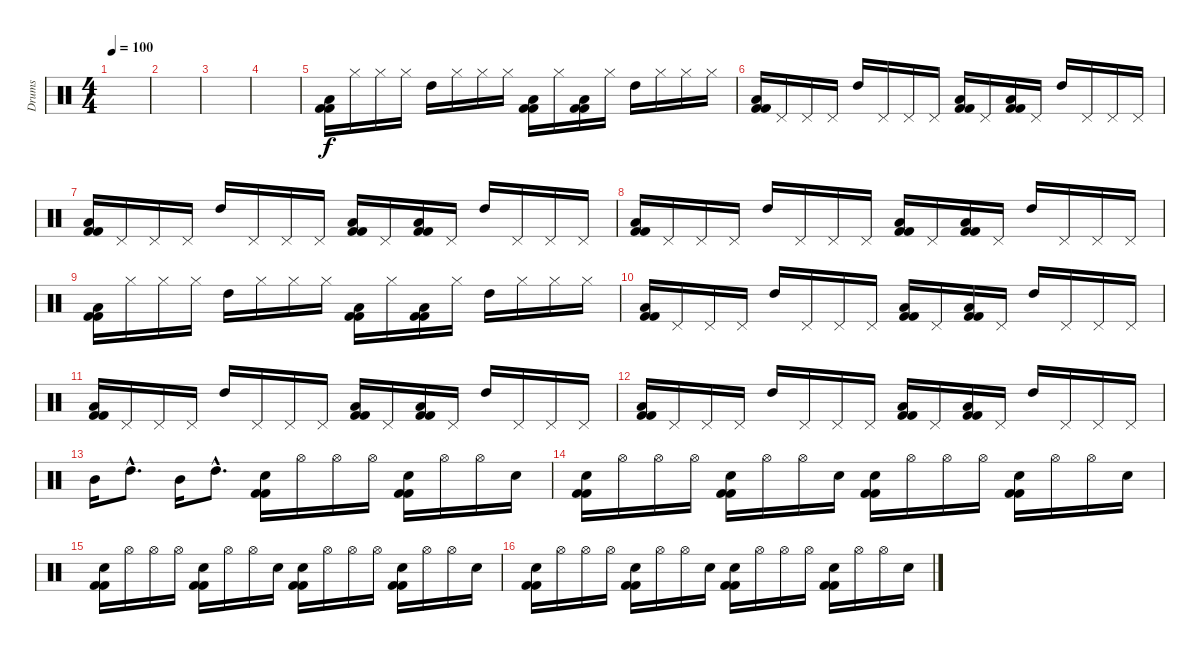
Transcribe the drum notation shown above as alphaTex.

\track ("Drums" "Drums") {instrument percussion}
\staff {score}
\articulation defaults
\ts (4 4)
\tempo 100
\clef neutral
\ks c
|
|
|
|
("Kick (hit) 2" "Kick (hit) 2" "Low Tom (hit)").16 "Hi-Hat (closed)".16 "Hi-Hat (closed)".16 "Hi-Hat (closed)".16 "High Tom (hit)".16 "Hi-Hat (closed)".16 "Hi-Hat (closed)".16 "Hi-Hat (closed)".16 ("Kick (hit) 2" "Kick (hit) 2" "Low Tom (hit)").16 "Hi-Hat (closed)".16 ("Kick (hit) 2" "Kick (hit) 2" "Low Tom (hit)").16 "Hi-Hat (closed)".16 "High Tom (hit)".16 "Hi-Hat (closed)".16 "Hi-Hat (closed)".16 "Hi-Hat (closed)".16 |
("Kick (hit) 2" "Kick (hit) 2" "Low Tom (hit)").16 "Pedal Hi-Hat (hit)".16 "Pedal Hi-Hat (hit)".16 "Pedal Hi-Hat (hit)".16 "High Tom (hit)".16 "Pedal Hi-Hat (hit)".16 "Pedal Hi-Hat (hit)".16 "Pedal Hi-Hat (hit)".16 ("Kick (hit) 2" "Kick (hit) 2" "Low Tom (hit)").16 "Pedal Hi-Hat (hit)".16 ("Kick (hit) 2" "Kick (hit) 2" "Low Tom (hit)").16 "Pedal Hi-Hat (hit)".16 "High Tom (hit)".16 "Pedal Hi-Hat (hit)".16 "Pedal Hi-Hat (hit)".16 "Pedal Hi-Hat (hit)".16 |
("Kick (hit) 2" "Kick (hit) 2" "Low Tom (hit)").16 "Pedal Hi-Hat (hit)".16 "Pedal Hi-Hat (hit)".16 "Pedal Hi-Hat (hit)".16 "High Tom (hit)".16 "Pedal Hi-Hat (hit)".16 "Pedal Hi-Hat (hit)".16 "Pedal Hi-Hat (hit)".16 ("Kick (hit) 2" "Kick (hit) 2" "Low Tom (hit)").16 "Pedal Hi-Hat (hit)".16 ("Kick (hit) 2" "Kick (hit) 2" "Low Tom (hit)").16 "Pedal Hi-Hat (hit)".16 "High Tom (hit)".16 "Pedal Hi-Hat (hit)".16 "Pedal Hi-Hat (hit)".16 "Pedal Hi-Hat (hit)".16 |
("Kick (hit) 2" "Kick (hit) 2" "Low Tom (hit)").16 "Pedal Hi-Hat (hit)".16 "Pedal Hi-Hat (hit)".16 "Pedal Hi-Hat (hit)".16 "High Tom (hit)".16 "Pedal Hi-Hat (hit)".16 "Pedal Hi-Hat (hit)".16 "Pedal Hi-Hat (hit)".16 ("Kick (hit) 2" "Kick (hit) 2" "Low Tom (hit)").16 "Pedal Hi-Hat (hit)".16 ("Kick (hit) 2" "Kick (hit) 2" "Low Tom (hit)").16 "Pedal Hi-Hat (hit)".16 "High Tom (hit)".16 "Pedal Hi-Hat (hit)".16 "Pedal Hi-Hat (hit)".16 "Pedal Hi-Hat (hit)".16 |
("Kick (hit) 2" "Kick (hit) 2" "Low Tom (hit)").16 "Hi-Hat (closed)".16 "Hi-Hat (closed)".16 "Hi-Hat (closed)".16 "High Tom (hit)".16 "Hi-Hat (closed)".16 "Hi-Hat (closed)".16 "Hi-Hat (closed)".16 ("Kick (hit) 2" "Kick (hit) 2" "Low Tom (hit)").16 "Hi-Hat (closed)".16 ("Kick (hit) 2" "Kick (hit) 2" "Low Tom (hit)").16 "Hi-Hat (closed)".16 "High Tom (hit)".16 "Hi-Hat (closed)".16 "Hi-Hat (closed)".16 "Hi-Hat (closed)".16 |
("Kick (hit) 2" "Kick (hit) 2" "Low Tom (hit)").16 "Pedal Hi-Hat (hit)".16 "Pedal Hi-Hat (hit)".16 "Pedal Hi-Hat (hit)".16 "High Tom (hit)".16 "Pedal Hi-Hat (hit)".16 "Pedal Hi-Hat (hit)".16 "Pedal Hi-Hat (hit)".16 ("Kick (hit) 2" "Kick (hit) 2" "Low Tom (hit)").16 "Pedal Hi-Hat (hit)".16 ("Kick (hit) 2" "Kick (hit) 2" "Low Tom (hit)").16 "Pedal Hi-Hat (hit)".16 "High Tom (hit)".16 "Pedal Hi-Hat (hit)".16 "Pedal Hi-Hat (hit)".16 "Pedal Hi-Hat (hit)".16 |
("Kick (hit) 2" "Kick (hit) 2" "Low Tom (hit)").16 "Pedal Hi-Hat (hit)".16 "Pedal Hi-Hat (hit)".16 "Pedal Hi-Hat (hit)".16 "High Tom (hit)".16 "Pedal Hi-Hat (hit)".16 "Pedal Hi-Hat (hit)".16 "Pedal Hi-Hat (hit)".16 ("Kick (hit) 2" "Kick (hit) 2" "Low Tom (hit)").16 "Pedal Hi-Hat (hit)".16 ("Kick (hit) 2" "Kick (hit) 2" "Low Tom (hit)").16 "Pedal Hi-Hat (hit)".16 "High Tom (hit)".16 "Pedal Hi-Hat (hit)".16 "Pedal Hi-Hat (hit)".16 "Pedal Hi-Hat (hit)".16 |
("Kick (hit) 2" "Kick (hit) 2" "Low Tom (hit)").16 "Pedal Hi-Hat (hit)".16 "Pedal Hi-Hat (hit)".16 "Pedal Hi-Hat (hit)".16 "High Tom (hit)".16 "Pedal Hi-Hat (hit)".16 "Pedal Hi-Hat (hit)".16 "Pedal Hi-Hat (hit)".16 ("Kick (hit) 2" "Kick (hit) 2" "Low Tom (hit)").16 "Pedal Hi-Hat (hit)".16 ("Kick (hit) 2" "Kick (hit) 2" "Low Tom (hit)").16 "Pedal Hi-Hat (hit)".16 "High Tom (hit)".16 "Pedal Hi-Hat (hit)".16 "Pedal Hi-Hat (hit)".16 "Pedal Hi-Hat (hit)".16 |
"Mid Tom (hit)".16 "High Tom (hit)"{hac}.8{d} "Mid Tom (hit)".16 "High Tom (hit)"{hac}.8{d} ("Snare (hit) 2" "Kick (hit) 2" "Kick (hit) 2").16 "Hi-Hat (open)".16 "Hi-Hat (open)".16 "Hi-Hat (open)".16 ("Snare (hit) 2" "Kick (hit) 2" "Kick (hit) 2").16 "Hi-Hat (open)".16 "Hi-Hat (open)".16 "Snare (hit) 2".16 |
("Snare (hit) 2" "Kick (hit) 2" "Kick (hit) 2").16 "Hi-Hat (open)".16 "Hi-Hat (open)".16 "Hi-Hat (open)".16 ("Snare (hit) 2" "Kick (hit) 2" "Kick (hit) 2").16 "Hi-Hat (open)".16 "Hi-Hat (open)".16 "Snare (hit) 2".16 ("Snare (hit) 2" "Kick (hit) 2" "Kick (hit) 2").16 "Hi-Hat (open)".16 "Hi-Hat (open)".16 "Hi-Hat (open)".16 ("Snare (hit) 2" "Kick (hit) 2" "Kick (hit) 2").16 "Hi-Hat (open)".16 "Hi-Hat (open)".16 "Snare (hit) 2".16 |
("Snare (hit) 2" "Kick (hit) 2" "Kick (hit) 2").16 "Hi-Hat (open)".16 "Hi-Hat (open)".16 "Hi-Hat (open)".16 ("Snare (hit) 2" "Kick (hit) 2" "Kick (hit) 2").16 "Hi-Hat (open)".16 "Hi-Hat (open)".16 "Snare (hit) 2".16 ("Snare (hit) 2" "Kick (hit) 2" "Kick (hit) 2").16 "Hi-Hat (open)".16 "Hi-Hat (open)".16 "Hi-Hat (open)".16 ("Snare (hit) 2" "Kick (hit) 2" "Kick (hit) 2").16 "Hi-Hat (open)".16 "Hi-Hat (open)".16 "Snare (hit) 2".16 |
("Snare (hit) 2" "Kick (hit) 2" "Kick (hit) 2").16 "Hi-Hat (open)".16 "Hi-Hat (open)".16 "Hi-Hat (open)".16 ("Snare (hit) 2" "Kick (hit) 2" "Kick (hit) 2").16 "Hi-Hat (open)".16 "Hi-Hat (open)".16 "Snare (hit) 2".16 ("Snare (hit) 2" "Kick (hit) 2" "Kick (hit) 2").16 "Hi-Hat (open)".16 "Hi-Hat (open)".16 "Hi-Hat (open)".16 ("Snare (hit) 2" "Kick (hit) 2" "Kick (hit) 2").16 "Hi-Hat (open)".16 "Hi-Hat (open)".16 "Snare (hit) 2".16
